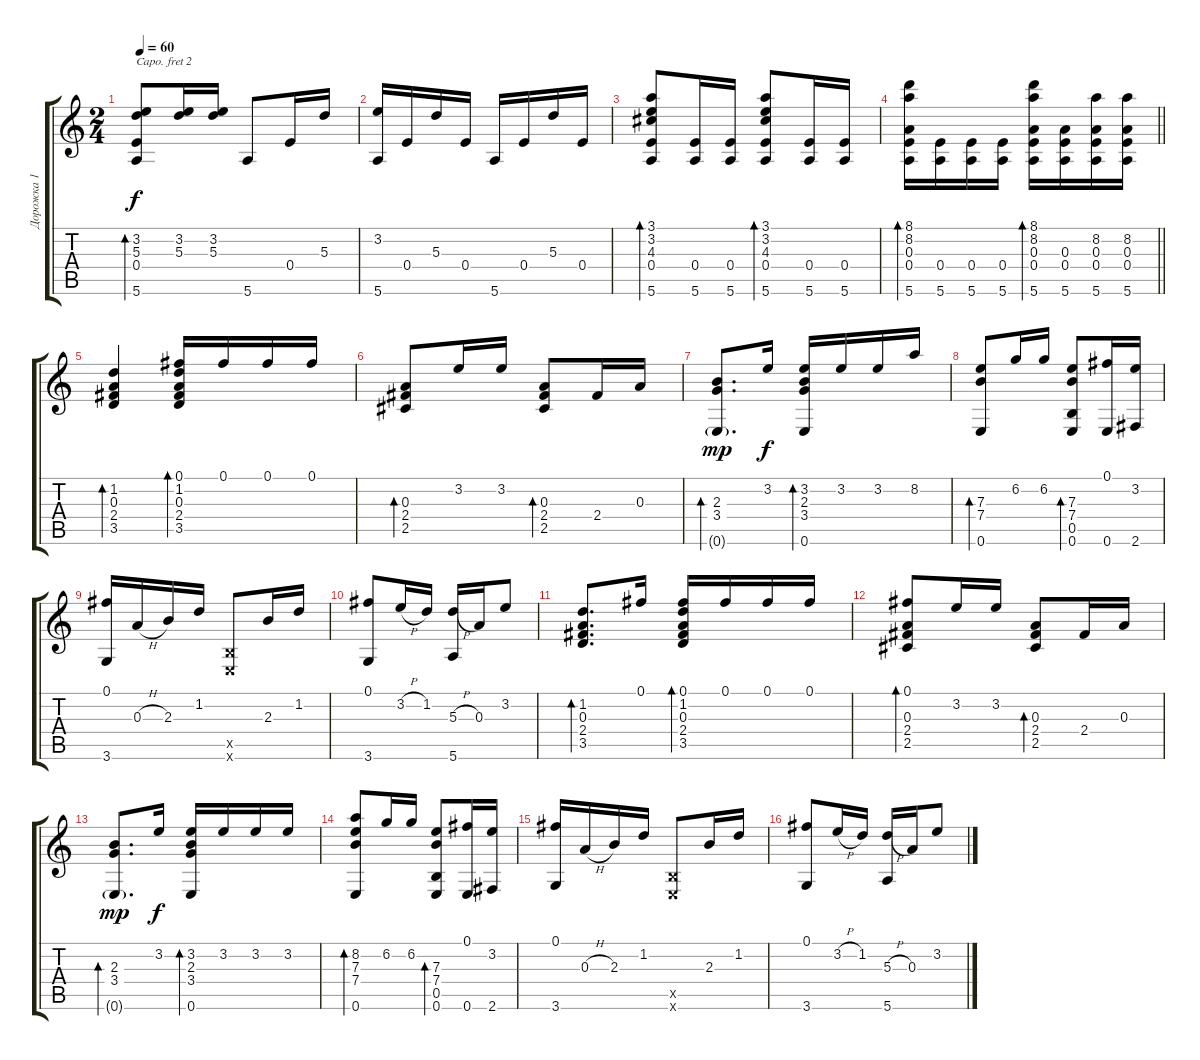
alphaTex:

\track ("Дорожка 1" "Дорожка 1") {instrument acousticguitarsteel}
\staff {score tabs}
\capo 2
\tuning (E4 B3 G3 D3 A2 D2) {hide}
\ts (2 4)
\tempo 60
\clef g2
\ks c
(3.2 5.3 0.4 5.6).8{bd 60 dy f} (3.2 5.3).16 (3.2 5.3).16 5.6.8 0.4.16 5.3.16 |
(3.2 5.6).16 0.4.16 5.3.16 0.4.16 5.6.16 0.4.16 5.3.16 0.4.16 |
(3.1 3.2 4.3 0.4 5.6).8{bd 60} (0.4 5.6).16 (0.4 5.6).16 (3.1 3.2 4.3 0.4 5.6).8{bd 60} (0.4 5.6).16 (0.4 5.6).16 |
\barLineRight lightlight
(8.1 8.2 0.3 0.4 5.6).16{bd 60} (0.4 5.6).16 (0.4 5.6).16 (0.4 5.6).16 (8.1 8.2 0.3 0.4 5.6).16{bd 60} (0.3 0.4 5.6).16 (8.2 0.3 0.4 5.6).16 (8.2 0.3 0.4 5.6).16 |
\section ("" "")
(1.2 0.3 2.4 3.5).4{bd 60} (0.1 1.2 0.3 2.4 3.5).16{bd 60} 0.1.16 0.1.16 0.1.16 |
(0.3 2.4 2.5).8{bd 60} 3.2.16 3.2.16 (0.3 2.4 2.5).8{bd 60} 2.4.16 0.3.16 |
(2.3 3.4 0.6{g}).8{d bd 60 dy mp} 3.2.16{dy f} (3.2 2.3 3.4 0.6).16{bd 60} 3.2.16 3.2.16 8.2.16 |
(7.3 7.4 0.6).8{bd 60} 6.2.16 6.2.16 (7.3 7.4 0.5 0.6).8{bd 60} (0.1 0.6).16 (3.2 2.6).16 |
(0.1 3.6).16 0.3{h}.16 2.3.16 1.2.16 (0.5{x} 0.6{x}).8 2.3.16 1.2.16 |
(0.1 3.6).8 3.2{h}.16 1.2.16 (5.3{h} 5.6).16 0.3.16 3.2.8 |
(1.2 0.3 2.4 3.5).8{d bd 60} 0.1.16 (0.1 1.2 0.3 2.4 3.5).16{bd 60} 0.1.16 0.1.16 0.1.16 |
(0.1 0.3 2.4 2.5).8{bd 60} 3.2.16 3.2.16 (0.3 2.4 2.5).8{bd 60} 2.4.16 0.3.16 |
(2.3 3.4 0.6{g}).8{d bd 60 dy mp} 3.2.16{dy f} (3.2 2.3 3.4 0.6).16{bd 60} 3.2.16 3.2.16 3.2.16 |
(8.2 7.3 7.4 0.6).8{bd 60} 6.2.16 6.2.16 (7.3 7.4 0.5 0.6).8{bd 60} (0.1 0.6).16 (3.2 2.6).16 |
(0.1 3.6).16 0.3{h}.16 2.3.16 1.2.16 (0.5{x} 0.6{x}).8 2.3.16 1.2.16 |
(0.1 3.6).8 3.2{h}.16 1.2.16 (5.3{h} 5.6).16 0.3.16 3.2.8
